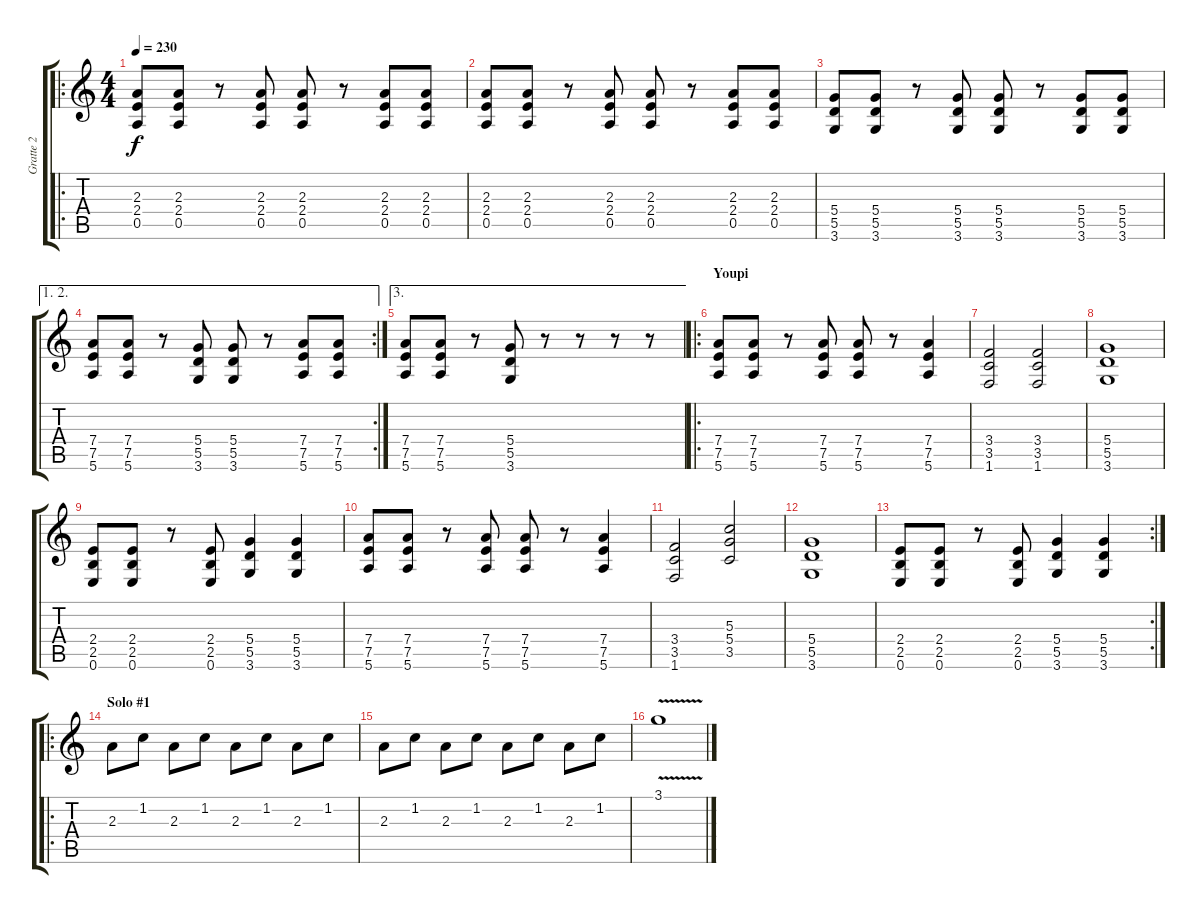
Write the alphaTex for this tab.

\track ("Gratte 2" "Gratte 2") {instrument overdrivenguitar}
\staff {score tabs}
\tuning (E4 B3 G3 D3 A2 E2) {hide}
\ro
\ts (4 4)
\tempo 230
\clef g2
\ks c
(2.3 2.4 0.5).8{dy f} (2.3 2.4 0.5).8 r.8 (2.3 2.4 0.5).8 (2.3 2.4 0.5).8 r.8 (2.3 2.4 0.5).8 (2.3 2.4 0.5).8 |
(2.3 2.4 0.5).8 (2.3 2.4 0.5).8 r.8 (2.3 2.4 0.5).8 (2.3 2.4 0.5).8 r.8 (2.3 2.4 0.5).8 (2.3 2.4 0.5).8 |
(5.4 5.5 3.6).8 (5.4 5.5 3.6).8 r.8 (5.4 5.5 3.6).8 (5.4 5.5 3.6).8 r.8 (5.4 5.5 3.6).8 (5.4 5.5 3.6).8 |
\ae (1 2)
\rc 2
(7.4 7.5 5.6).8 (7.4 7.5 5.6).8 r.8 (5.4 5.5 3.6).8 (5.4 5.5 3.6).8 r.8 (7.4 7.5 5.6).8 (7.4 7.5 5.6).8 |
\ae 3
(7.4 7.5 5.6).8 (7.4 7.5 5.6).8 r.8 (5.4 5.5 3.6).8 r.8 r.8 r.8 r.8 |
\ro
\section ("" "Youpi")
(7.4 7.5 5.6).8 (7.4 7.5 5.6).8 r.8 (7.4 7.5 5.6).8 (7.4 7.5 5.6).8 r.8 (7.4 7.5 5.6).4 |
(3.4 3.5 1.6).2 (3.4 3.5 1.6).2 |
(5.4 5.5 3.6).1 |
(2.4 2.5 0.6).8 (2.4 2.5 0.6).8 r.8 (2.4 2.5 0.6).8 (5.4 5.5 3.6).4 (5.4 5.5 3.6).4 |
(7.4 7.5 5.6).8 (7.4 7.5 5.6).8 r.8 (7.4 7.5 5.6).8 (7.4 7.5 5.6).8 r.8 (7.4 7.5 5.6).4 |
(3.4 3.5 1.6).2 (5.3 5.4 3.5).2 |
(5.4 5.5 3.6).1 |
\rc 2
(2.4 2.5 0.6).8 (2.4 2.5 0.6).8 r.8 (2.4 2.5 0.6).8 (5.4 5.5 3.6).4 (5.4 5.5 3.6).4 |
\ro
\section ("" "Solo #1")
2.3.8 1.2.8 2.3.8 1.2.8 2.3.8 1.2.8 2.3.8 1.2.8 |
2.3.8 1.2.8 2.3.8 1.2.8 2.3.8 1.2.8 2.3.8 1.2.8 |
3.1{v}.1
